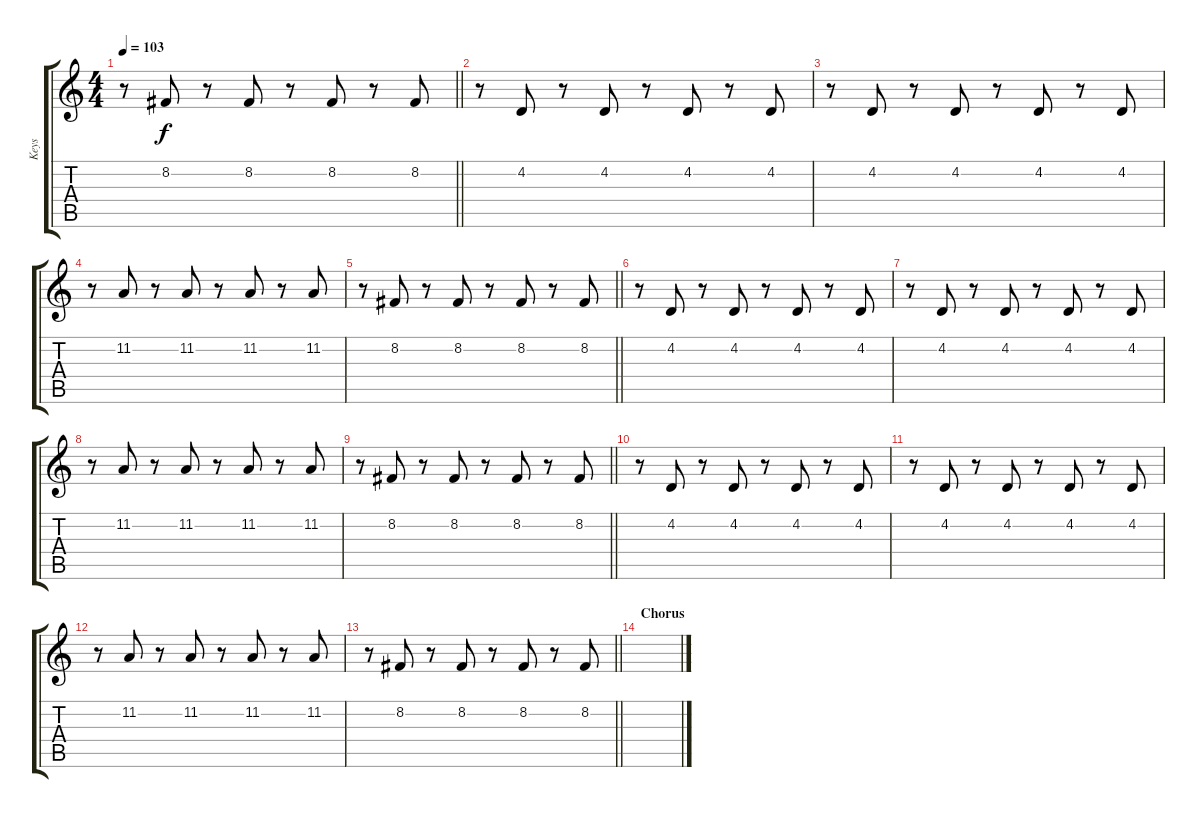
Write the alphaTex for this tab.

\track ("Keys" "Keys") {instrument lead8bassandlead}
\staff {score tabs}
\tuning (Eb4 Bb3 Gb3 Db3 Ab2 Db2) {hide}
\ts (4 4)
\tempo 103
\clef g2
\barLineRight lightlight
\ks c
r.8{dy f} 8.2.8 r.8 8.2.8 r.8 8.2.8 r.8 8.2.8 |
r.8 4.2.8 r.8 4.2.8 r.8 4.2.8 r.8 4.2.8 |
r.8 4.2.8 r.8 4.2.8 r.8 4.2.8 r.8 4.2.8 |
r.8 11.2.8 r.8 11.2.8 r.8 11.2.8 r.8 11.2.8 |
\barLineRight lightlight
r.8 8.2.8 r.8 8.2.8 r.8 8.2.8 r.8 8.2.8 |
r.8{volume 8} 4.2.8 r.8 4.2.8 r.8 4.2.8 r.8 4.2.8 |
r.8 4.2.8 r.8 4.2.8 r.8 4.2.8 r.8 4.2.8 |
r.8 11.2.8 r.8 11.2.8 r.8 11.2.8 r.8 11.2.8 |
\barLineRight lightlight
r.8 8.2.8 r.8 8.2.8 r.8 8.2.8 r.8 8.2.8 |
r.8 4.2.8 r.8 4.2.8 r.8 4.2.8 r.8 4.2.8 |
r.8 4.2.8 r.8 4.2.8 r.8 4.2.8 r.8 4.2.8 |
r.8 11.2.8 r.8 11.2.8 r.8 11.2.8 r.8 11.2.8 |
\barLineRight lightlight
r.8 8.2.8 r.8 8.2.8 r.8 8.2.8 r.8 8.2.8 |
\section ("" "Chorus")
